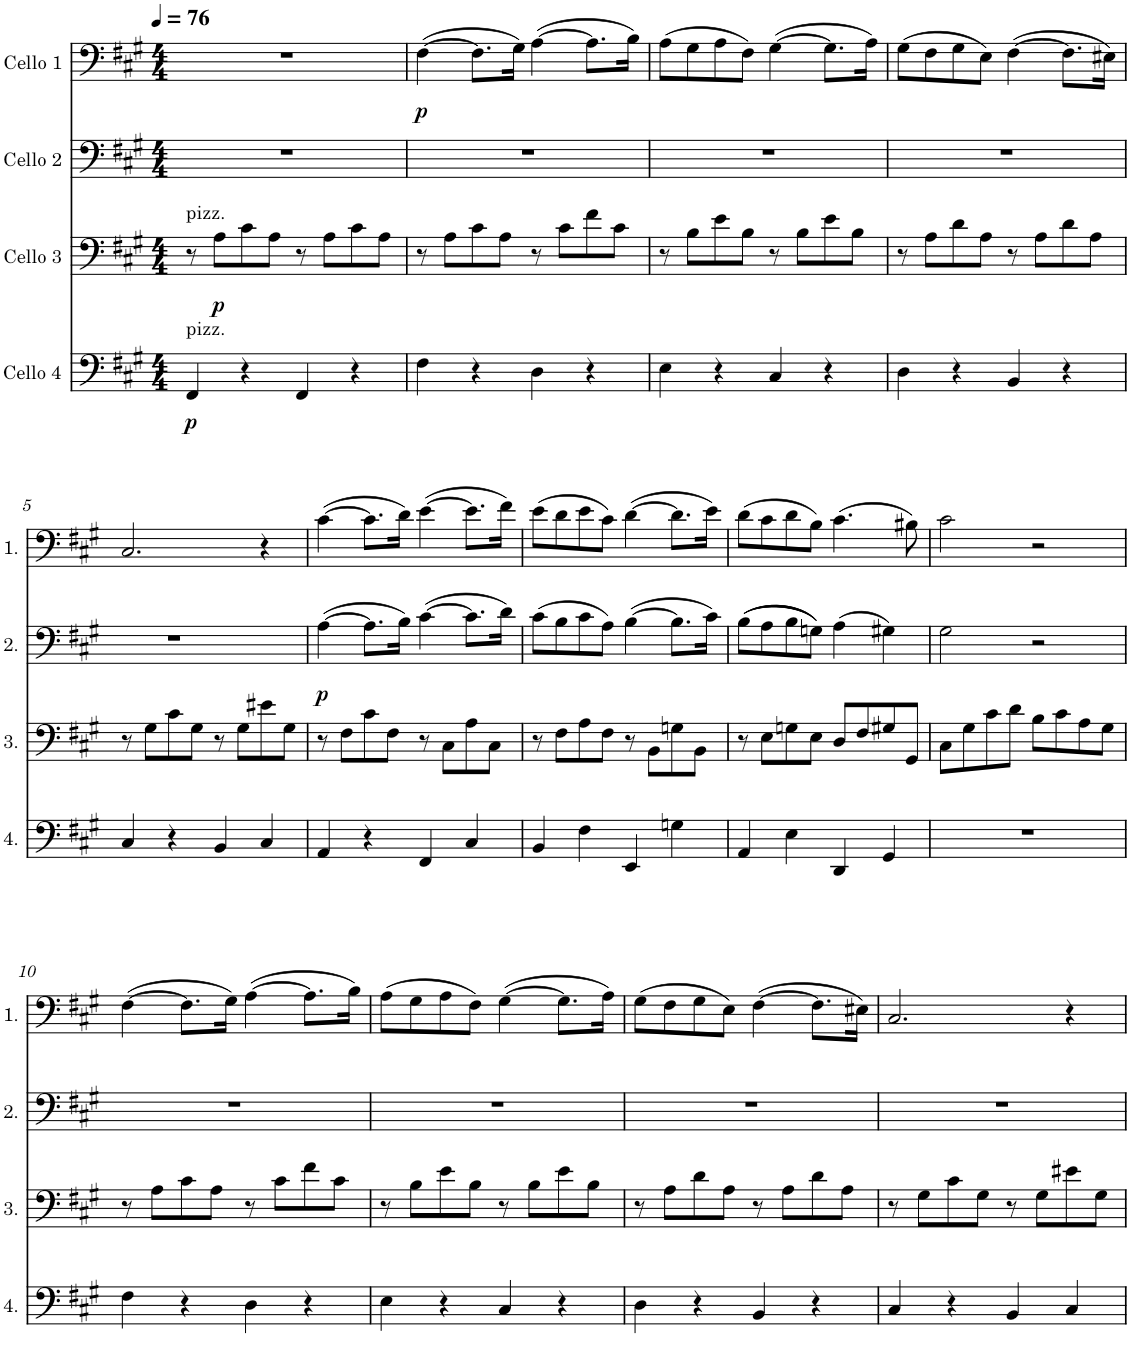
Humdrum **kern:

**kern	**dynam	**kern	**dynam	**kern	**dynam	**kern	**dynam
*part4	*part4	*part3	*part3	*part2	*part2	*part1	*part1
*staff4	*staff4	*staff3	*staff3	*staff2	*staff2	*staff1	*staff1
*I"Cello 4	*	*I"Cello 3	*	*I"Cello 2	*	*I"Cello 1	*
*clefF4	*	*clefF4	*	*clefF4	*	*clefF4	*
*k[f#c#g#]	*	*k[f#c#g#]	*	*k[f#c#g#]	*	*k[f#c#g#]	*
*M4/4	*	*M4/4	*	*M4/4	*	*M4/4	*
*MM76	*	*MM76	*	*MM76	*	*MM76	*
=1	=1	=1	=1	=1	=1	=1	=1
!	!	!LO:TX:a:t=pizz.	!	!	!	!	!
!LO:TX:a:t=pizz.	!	!	!	!	!	!	!
!	!LO:DY:b	!	!	!	!	!	!
4FF#/	p	8r	.	1r	.	1r	.
!	!	!	!LO:DY:b	!	!	!	!
.	.	8A\L	p	.	.	.	.
4r	.	8c#\	.	.	.	.	.
.	.	8A\J	.	.	.	.	.
4FF#/	.	8r	.	.	.	.	.
.	.	8A\L	.	.	.	.	.
4r	.	8c#\	.	.	.	.	.
.	.	8A\J	.	.	.	.	.
=2	=2	=2	=2	=2	=2	=2	=2
!	!	!	!	!	!	!	!LO:DY:b
4F#\	.	8r	.	1r	.	([4F#\	p
.	.	8A\L	.	.	.	.	.
4r	.	8c#\	.	.	.	8.F#\L]	.
.	.	8A\J	.	.	.	.	.
.	.	.	.	.	.	16G#\Jk)	.
4D\	.	8r	.	.	.	([4A\	.
.	.	8c#\L	.	.	.	.	.
4r	.	8f#\	.	.	.	8.A\L]	.
.	.	8c#\J	.	.	.	.	.
.	.	.	.	.	.	16B\Jk)	.
=3	=3	=3	=3	=3	=3	=3	=3
4E\	.	8r	.	1r	.	(8A\L	.
.	.	8B\L	.	.	.	8G#\	.
4r	.	8e\	.	.	.	8A\	.
.	.	8B\J	.	.	.	8F#\J)	.
4C#/	.	8r	.	.	.	([4G#\	.
.	.	8B\L	.	.	.	.	.
4r	.	8e\	.	.	.	8.G#\L]	.
.	.	8B\J	.	.	.	.	.
.	.	.	.	.	.	16A\Jk)	.
=4	=4	=4	=4	=4	=4	=4	=4
4D\	.	8r	.	1r	.	(8G#\L	.
.	.	8A\L	.	.	.	8F#\	.
4r	.	8d\	.	.	.	8G#\	.
.	.	8A\J	.	.	.	8E\J)	.
4BB/	.	8r	.	.	.	([4F#\	.
.	.	8A\L	.	.	.	.	.
4r	.	8d\	.	.	.	8.F#\L]	.
.	.	8A\J	.	.	.	.	.
.	.	.	.	.	.	16E#X\Jk)	.
!!LO:LB:g=z
=5	=5	=5	=5	=5	=5	=5	=5
4C#/	.	8r	.	1r	.	2.C#/	.
.	.	8G#\L	.	.	.	.	.
4r	.	8c#\	.	.	.	.	.
.	.	8G#\J	.	.	.	.	.
4BB/	.	8r	.	.	.	.	.
.	.	8G#\L	.	.	.	.	.
4C#/	.	8e#X\	.	.	.	4r	.
.	.	8G#\J	.	.	.	.	.
=6	=6	=6	=6	=6	=6	=6	=6
!	!	!	!	!	!LO:DY:b	!	!
4AA/	.	8r	.	([4A\	p	([4c#\	.
.	.	8F#\L	.	.	.	.	.
4r	.	8c#\	.	8.A\L]	.	8.c#\L]	.
.	.	8F#\J	.	.	.	.	.
.	.	.	.	16B\Jk)	.	16d\Jk)	.
4FF#/	.	8r	.	([4c#\	.	([4e\	.
.	.	8C#\L	.	.	.	.	.
4C#/	.	8A\	.	8.c#\L]	.	8.e\L]	.
.	.	8C#\J	.	.	.	.	.
.	.	.	.	16d\Jk)	.	16f#\Jk)	.
=7	=7	=7	=7	=7	=7	=7	=7
4BB/	.	8r	.	(8c#\L	.	(8e\L	.
.	.	8F#\L	.	8B\	.	8d\	.
4F#\	.	8A\	.	8c#\	.	8e\	.
.	.	8F#\J	.	8A\J)	.	8c#\J)	.
4EE/	.	8r	.	([4B\	.	([4d\	.
.	.	8BB\L	.	.	.	.	.
4Gn\	.	8Gn\	.	8.B\L]	.	8.d\L]	.
.	.	8BB\J	.	.	.	.	.
.	.	.	.	16c#\Jk)	.	16e\Jk)	.
=8	=8	=8	=8	=8	=8	=8	=8
4AA/	.	8r	.	((8B\L	.	(8d\L	.
.	.	8E\L	.	8A\	.	8c#\	.
4E\	.	8Gn\	.	8B\	.	8d\	.
.	.	8E\J	.	8Gn\J))	.	8B\J)	.
4DD/	.	8D/L	.	(4A\	.	(4.c#\	.
.	.	8F#/	.	.	.	.	.
4GG#/	.	8G#X/	.	4G#X\)	.	.	.
.	.	8GG#/J	.	.	.	8B#X\)	.
=9	=9	=9	=9	=9	=9	=9	=9
1r	.	8C#\L	.	2G#\	.	2c#\	.
.	.	8G#\	.	.	.	.	.
.	.	8c#\	.	.	.	.	.
.	.	8d\J	.	.	.	.	.
.	.	8B\L	.	2r	.	2r	.
.	.	8c#\	.	.	.	.	.
.	.	8A\	.	.	.	.	.
.	.	8G#\J	.	.	.	.	.
!!LO:LB:g=z
=10	=10	=10	=10	=10	=10	=10	=10
4F#\	.	8r	.	1r	.	([4F#\	.
.	.	8A\L	.	.	.	.	.
4r	.	8c#\	.	.	.	8.F#\L]	.
.	.	8A\J	.	.	.	.	.
.	.	.	.	.	.	16G#\Jk)	.
4D\	.	8r	.	.	.	([4A\	.
.	.	8c#\L	.	.	.	.	.
4r	.	8f#\	.	.	.	8.A\L]	.
.	.	8c#\J	.	.	.	.	.
.	.	.	.	.	.	16B\Jk)	.
=11	=11	=11	=11	=11	=11	=11	=11
4E\	.	8r	.	1r	.	(8A\L	.
.	.	8B\L	.	.	.	8G#\	.
4r	.	8e\	.	.	.	8A\	.
.	.	8B\J	.	.	.	8F#\J)	.
4C#/	.	8r	.	.	.	([4G#\	.
.	.	8B\L	.	.	.	.	.
4r	.	8e\	.	.	.	8.G#\L]	.
.	.	8B\J	.	.	.	.	.
.	.	.	.	.	.	16A\Jk)	.
=12	=12	=12	=12	=12	=12	=12	=12
4D\	.	8r	.	1r	.	(8G#\L	.
.	.	8A\L	.	.	.	8F#\	.
4r	.	8d\	.	.	.	8G#\	.
.	.	8A\J	.	.	.	8E\J)	.
4BB/	.	8r	.	.	.	([4F#\	.
.	.	8A\L	.	.	.	.	.
4r	.	8d\	.	.	.	8.F#\L]	.
.	.	8A\J	.	.	.	.	.
.	.	.	.	.	.	16E#X\Jk)	.
=13	=13	=13	=13	=13	=13	=13	=13
4C#/	.	8r	.	1r	.	2.C#/	.
.	.	8G#\L	.	.	.	.	.
4r	.	8c#\	.	.	.	.	.
.	.	8G#\J	.	.	.	.	.
4BB/	.	8r	.	.	.	.	.
.	.	8G#\L	.	.	.	.	.
4C#/	.	8e#X\	.	.	.	4r	.
.	.	8G#\J	.	.	.	.	.
=	=	=	=	=	=	=	=
*-	*-	*-	*-	*-	*-	*-	*-
